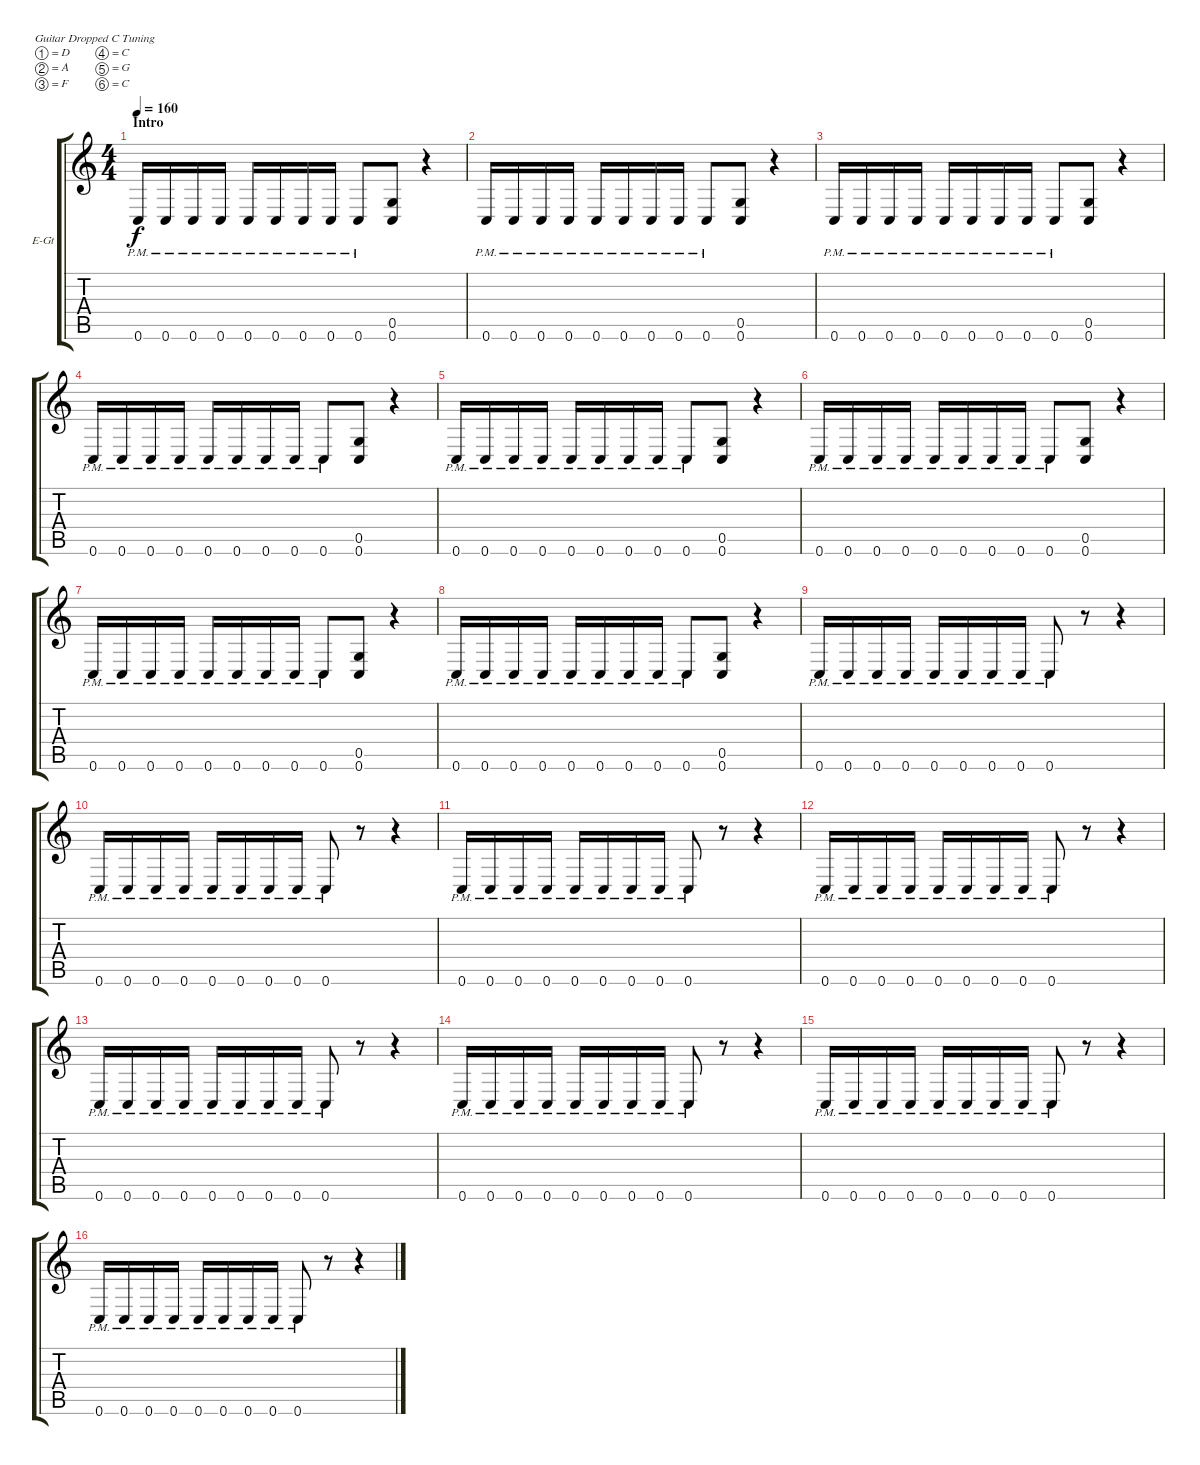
\bracketExtendMode groupsimilarinstruments
\firstSystemTrackNameOrientation horizontal
\otherSystemsTrackNameOrientation horizontal
\track ("Kirk Hammett (Lead Guitar)" "E-Gt") {instrument overdrivenguitar}
\staff {score tabs}
\tuning (D4 A3 F3 C3 G2 C2)
\ts (4 4)
\section ("" "Intro")
\tempo 160
\clef g2
\ks c
0.6{pm}.16{dy f instrument overdrivenguitar} 0.6{pm}.16 0.6{pm}.16 0.6{pm}.16 0.6{pm}.16 0.6{pm}.16 0.6{pm}.16 0.6{pm}.16 0.6{pm}.8 (0.5 0.6).8 r.4 |
0.6{pm}.16 0.6{pm}.16 0.6{pm}.16 0.6{pm}.16 0.6{pm}.16 0.6{pm}.16 0.6{pm}.16 0.6{pm}.16 0.6{pm}.8 (0.5 0.6).8 r.4 |
0.6{pm}.16 0.6{pm}.16 0.6{pm}.16 0.6{pm}.16 0.6{pm}.16 0.6{pm}.16 0.6{pm}.16 0.6{pm}.16 0.6{pm}.8 (0.5 0.6).8 r.4 |
0.6{pm}.16 0.6{pm}.16 0.6{pm}.16 0.6{pm}.16 0.6{pm}.16 0.6{pm}.16 0.6{pm}.16 0.6{pm}.16 0.6{pm}.8 (0.5 0.6).8 r.4 |
0.6{pm}.16 0.6{pm}.16 0.6{pm}.16 0.6{pm}.16 0.6{pm}.16 0.6{pm}.16 0.6{pm}.16 0.6{pm}.16 0.6{pm}.8 (0.5 0.6).8 r.4 |
0.6{pm}.16 0.6{pm}.16 0.6{pm}.16 0.6{pm}.16 0.6{pm}.16 0.6{pm}.16 0.6{pm}.16 0.6{pm}.16 0.6{pm}.8 (0.5 0.6).8 r.4 |
0.6{pm}.16 0.6{pm}.16 0.6{pm}.16 0.6{pm}.16 0.6{pm}.16 0.6{pm}.16 0.6{pm}.16 0.6{pm}.16 0.6{pm}.8 (0.5 0.6).8 r.4 |
0.6{pm}.16 0.6{pm}.16 0.6{pm}.16 0.6{pm}.16 0.6{pm}.16 0.6{pm}.16 0.6{pm}.16 0.6{pm}.16 0.6{pm}.8 (0.5 0.6).8 r.4 |
0.6{pm}.16 0.6{pm}.16 0.6{pm}.16 0.6{pm}.16 0.6{pm}.16 0.6{pm}.16 0.6{pm}.16 0.6{pm}.16 0.6{pm}.8 r.8 r.4 |
0.6{pm}.16 0.6{pm}.16 0.6{pm}.16 0.6{pm}.16 0.6{pm}.16 0.6{pm}.16 0.6{pm}.16 0.6{pm}.16 0.6{pm}.8 r.8 r.4 |
0.6{pm}.16 0.6{pm}.16 0.6{pm}.16 0.6{pm}.16 0.6{pm}.16 0.6{pm}.16 0.6{pm}.16 0.6{pm}.16 0.6{pm}.8 r.8 r.4 |
0.6{pm}.16 0.6{pm}.16 0.6{pm}.16 0.6{pm}.16 0.6{pm}.16 0.6{pm}.16 0.6{pm}.16 0.6{pm}.16 0.6{pm}.8 r.8 r.4 |
0.6{pm}.16 0.6{pm}.16 0.6{pm}.16 0.6{pm}.16 0.6{pm}.16 0.6{pm}.16 0.6{pm}.16 0.6{pm}.16 0.6{pm}.8 r.8 r.4 |
0.6{pm}.16 0.6{pm}.16 0.6{pm}.16 0.6{pm}.16 0.6{pm}.16 0.6{pm}.16 0.6{pm}.16 0.6{pm}.16 0.6{pm}.8 r.8 r.4 |
0.6{pm}.16 0.6{pm}.16 0.6{pm}.16 0.6{pm}.16 0.6{pm}.16 0.6{pm}.16 0.6{pm}.16 0.6{pm}.16 0.6{pm}.8 r.8 r.4 |
0.6{pm}.16 0.6{pm}.16 0.6{pm}.16 0.6{pm}.16 0.6{pm}.16 0.6{pm}.16 0.6{pm}.16 0.6{pm}.16 0.6{pm}.8 r.8 r.4
